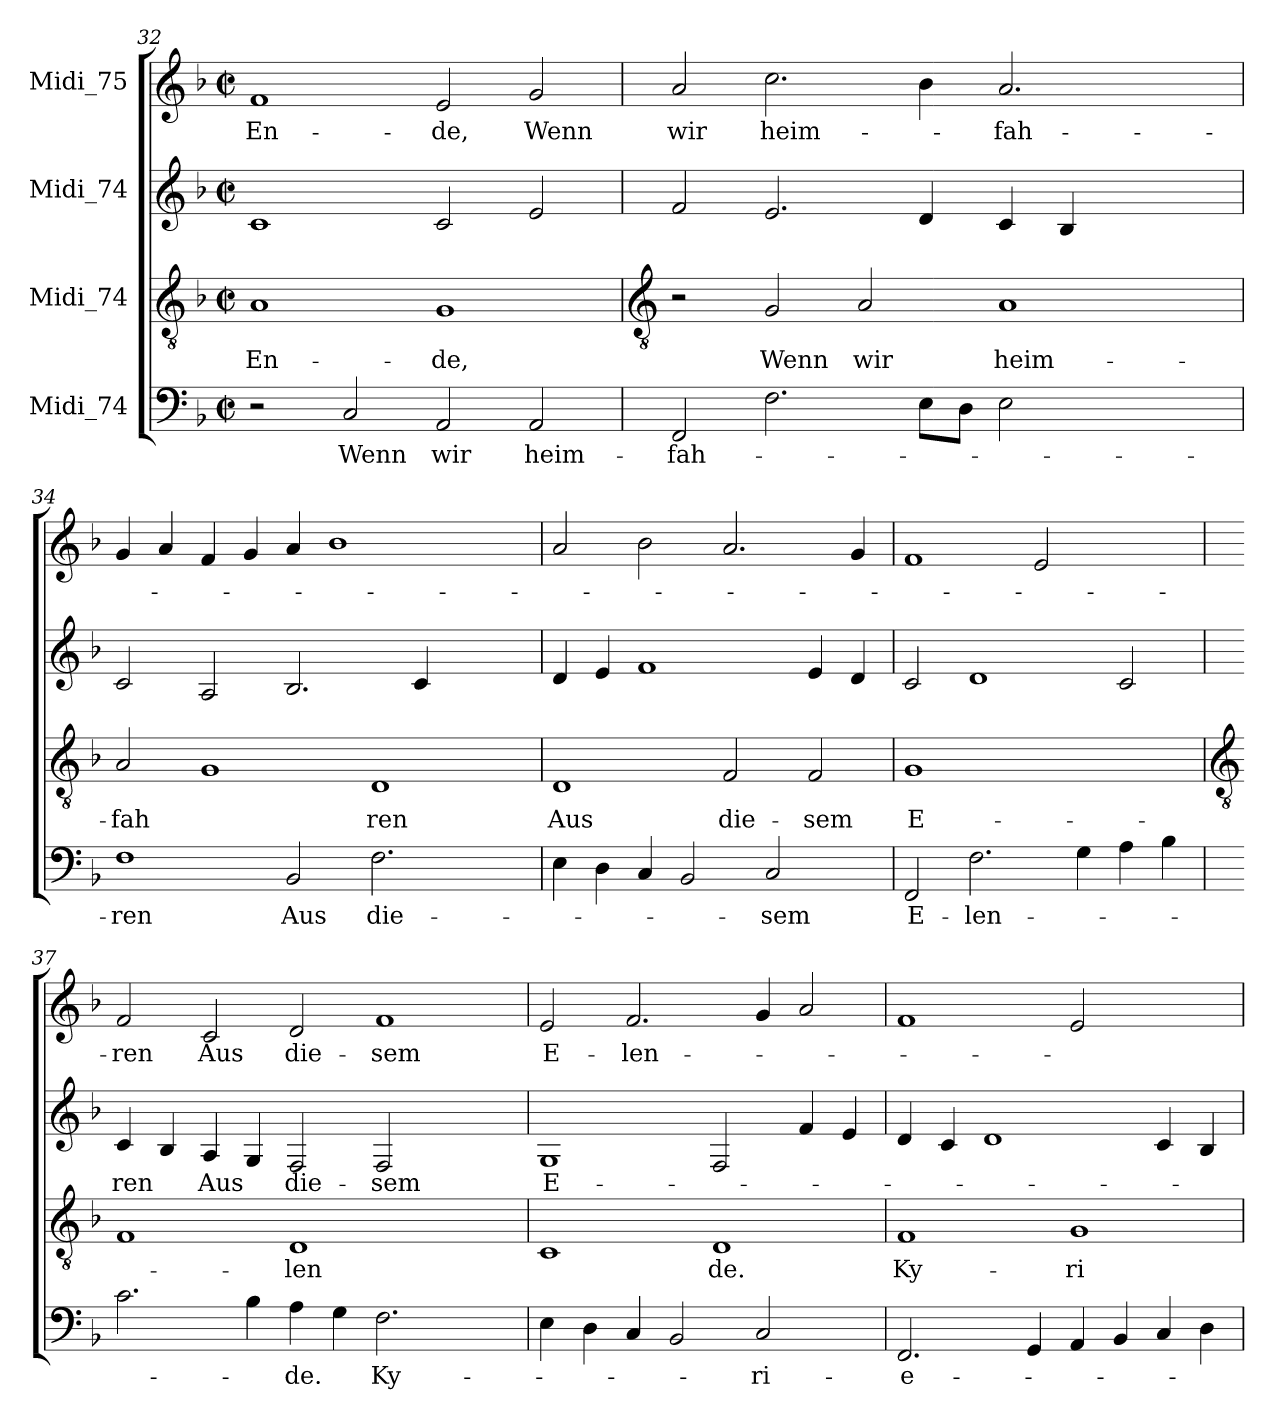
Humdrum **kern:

**kern	**text	**kern	**text	**kern	**text	**kern	**text
*part4	*part4	*part3	*part3	*part2	*part2	*part1	*part1
*staff4	*staff4	*staff3	*staff3	*staff2	*staff2	*staff1	*staff1
*I"Midi_74	*	*I"Midi_74	*	*I"Midi_74	*	*I"Midi_75	*
!!LO:LB:g=z
*clefF4	*	*clefGv2	*	*clefG2	*	*clefG2	*
*k[b-]	*	*k[b-]	*	*k[b-]	*	*k[b-]	*
*F:	*	*F:	*	*F:	*	*F:	*
*M4/2	*	*M4/2	*	*M4/2	*	*M4/2	*
*met(c|)	*	*met(c|)	*	*met(c|)	*	*met(c|)	*
=32	=32	=32	=32	=32	=32	=32	=32
!	!	!	!LO:LY:b	!	!	!	!LO:LY:b
2r	.	1A	En-	1c	.	1f	En-
!	!LO:LY:b	!	!	!	!	!	!
2C	Wenn	.	.	.	.	.	.
!	!LO:LY:b	!	!LO:LY:b	!	!	!	!LO:LY:b
2AA	wir	1G	-de,	2c	.	2e	-de,
!	!LO:LY:b	!	!	!	!	!	!LO:LY:b
2AA	heim-	.	.	2e	.	2g	Wenn
!!LO:LB:g=z
=33	=33	=33	=33	=33	=33	=33	=33
*	*	*clefGv2	*	*	*	*	*
!	!LO:LY:b	!	!	!	!	!	!LO:LY:b
2FF	-fah-	2r	.	2f	.	2a	wir
!	!	!	!LO:LY:b	!	!	!	!LO:LY:b
2.F	.	2G	Wenn	2.e	.	2.cc	heim-
!	!	!	!LO:LY:b	!	!	!	!
.	.	2A	wir	.	.	.	.
8EL	.	.	.	4d	.	4b-	.
8DJ	.	.	.	.	.	.	.
!	!	!	!LO:LY:b	!	!	!	!LO:LY:b
2E	.	1A	heim-	4c	.	2.a	-fah-
.	.	.	.	4B-	.	.	.
2ryy	.	.	.	2ryy	.	.	.
.	.	.	.	.	.	4ryy	.
=34	=34	=34	=34	=34	=34	=34	=34
!	!LO:LY:b	!	!LO:LY:b	!	!	!	!
1F	-ren	2A	-fah	2c	.	4g	.
.	.	.	.	.	.	4a	.
.	.	1G	.	2A	.	4f	.
.	.	.	.	.	.	4g	.
!	!LO:LY:b	!	!	!	!	!	!
2BB-	Aus	.	.	2.B-	.	4a	.
.	.	.	.	.	.	1b-	.
!	!LO:LY:b	!	!LO:LY:b	!	!	!	!
2.F	die-	1D	ren	.	.	.	.
.	.	.	.	4c	.	.	.
.	.	.	.	2ryy	.	.	.
4ryy	.	.	.	.	.	4ryy	.
=35	=35	=35	=35	=35	=35	=35	=35
!	!	!	!LO:LY:b	!	!	!	!
4E	.	1D	Aus	4d	.	2a	.
4D	.	.	.	4e	.	.	.
4C	.	.	.	1f	.	2b-	.
2BB-	.	.	.	.	.	.	.
!	!	!	!LO:LY:b	!	!	!	!
.	.	2F	die-	.	.	2.a	.
!	!LO:LY:b	!	!	!	!	!	!
2C	-sem	.	.	.	.	.	.
!	!	!	!LO:LY:b	!	!	!	!
.	.	2F	-sem	4e	.	.	.
4ryy	.	.	.	4d	.	4g	.
!!LO:LB:g=z
=36	=36	=36	=36	=36	=36	=36	=36
!	!LO:LY:b	!	!LO:LY:b	!	!	!	!
2FF	E-	1G	E-	2c	.	1f	.
!	!LO:LY:b	!	!	!	!	!	!
2.F	-len-	.	.	1d	.	.	.
.	.	1ryy	.	.	.	2e	.
4G	.	.	.	.	.	.	.
4A	.	.	.	2c	.	2ryy	.
4B-	.	.	.	.	.	.	.
!!LO:LB:g=z
=37	=37	=37	=37	=37	=37	=37	=37
*	*	*clefGv2	*	*	*	*	*
!	!	!	!	!	!LO:LY:b	!	!LO:LY:b
2.c	.	1F	.	4c	ren	2f	-ren
.	.	.	.	4B-	.	.	.
!	!	!	!	!	!LO:LY:b	!	!LO:LY:b
.	.	.	.	4A	Aus	2c	Aus
4B-	.	.	.	4G	.	.	.
!	!LO:LY:b	!	!LO:LY:b	!	!LO:LY:b	!	!LO:LY:b
4A	-de.	1D	-len	2F	die-	2d	die-
4G	.	.	.	.	.	.	.
!	!LO:LY:b	!	!	!	!LO:LY:b	!	!LO:LY:b
2.F	Ky-	.	.	2F	-sem	1f	-sem
.	.	2ryy	.	2ryy	.	.	.
4ryy	.	.	.	.	.	.	.
=38	=38	=38	=38	=38	=38	=38	=38
!	!	!	!	!	!LO:LY:b	!	!LO:LY:b
4E	.	1C	.	1G	E-	2e	E-
4D	.	.	.	.	.	.	.
!	!	!	!	!	!	!	!LO:LY:b
4C	.	.	.	.	.	2.f	-len-
2BB-	.	.	.	.	.	.	.
!	!	!	!LO:LY:b	!	!	!	!
.	.	1D	de.	2F	.	.	.
!	!LO:LY:b	!	!	!	!	!	!
2C	-ri-	.	.	.	.	4g	.
.	.	.	.	4f	.	2a	.
4ryy	.	.	.	4e	.	.	.
!!LO:LB:g=z
=39	=39	=39	=39	=39	=39	=39	=39
!	!LO:LY:b	!	!LO:LY:b	!	!	!	!
2.FF	-e-	1F	Ky-	4d	.	1f	.
.	.	.	.	4c	.	.	.
.	.	.	.	1d	.	.	.
4GG	.	.	.	.	.	.	.
!	!	!	!LO:LY:b	!	!	!	!
4AA	.	1G	-ri-	.	.	2e	.
4BB-	.	.	.	.	.	.	.
4C	.	.	.	4c	.	2ryy	.
4D	.	.	.	4B-	.	.	.
=	=	=	=	=	=	=	=
*-	*-	*-	*-	*-	*-	*-	*-
